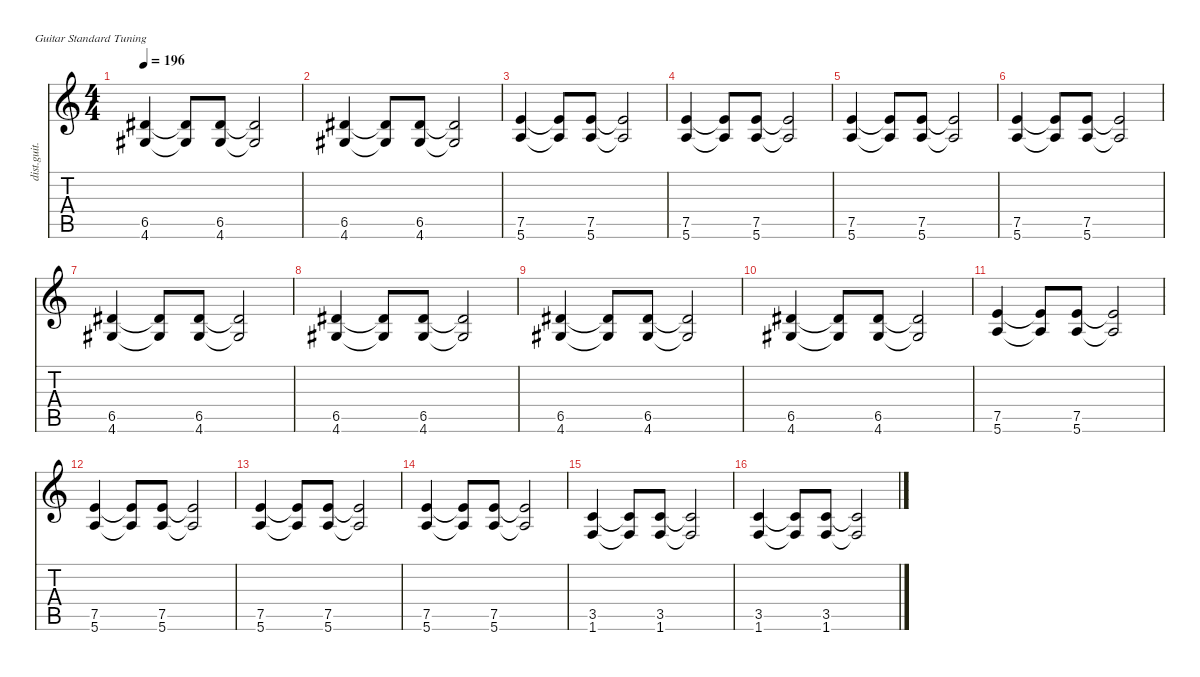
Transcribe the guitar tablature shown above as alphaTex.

\defaultSystemsLayout 4
\hideDynamics
\bracketExtendMode nobrackets
\otherSystemsTrackNameOrientation horizontal
\track ("Gtr2" "dist.guit.") {instrument distortionguitar}
\staff {score tabs}
\tuning (E4 B3 G3 D3 A2 E2)
\ts (4 4)
\tempo 196
\clef g2
\ks c
(6.5{acc #} 4.6{acc #}).4{dy f beam Up} (6.5{t acc #} 4.6{t acc #}).8{beam Up} (6.5{acc #} 4.6{acc #}).8{beam Up} (6.5{t acc #} 4.6{t acc #}).2{beam Up} |
(6.5{acc #} 4.6{acc #}).4{beam Up} (6.5{t acc #} 4.6{t acc #}).8{beam Up} (6.5{acc #} 4.6{acc #}).8{beam Up} (6.5{t acc #} 4.6{t acc #}).2{beam Up} |
(7.5 5.6).4{beam Up} (7.5{t} 5.6{t}).8{beam Up} (7.5 5.6).8{beam Up} (7.5{t} 5.6{t}).2{beam Up} |
(7.5 5.6).4{beam Up} (7.5{t} 5.6{t}).8{beam Up} (7.5 5.6).8{beam Up} (7.5{t} 5.6{t}).2{beam Up} |
(7.5 5.6).4{beam Up} (7.5{t} 5.6{t}).8{beam Up} (7.5 5.6).8{beam Up} (7.5{t} 5.6{t}).2{beam Up} |
(7.5 5.6).4{beam Up} (7.5{t} 5.6{t}).8{beam Up} (7.5 5.6).8{beam Up} (7.5{t} 5.6{t}).2{beam Up} |
(6.5{acc #} 4.6{acc #}).4{beam Up} (6.5{t acc #} 4.6{t acc #}).8{beam Up} (6.5{acc #} 4.6{acc #}).8{beam Up} (6.5{t acc #} 4.6{t acc #}).2{beam Up} |
(6.5{acc #} 4.6{acc #}).4{beam Up} (6.5{t acc #} 4.6{t acc #}).8{beam Up} (6.5{acc #} 4.6{acc #}).8{beam Up} (6.5{t acc #} 4.6{t acc #}).2{beam Up} |
(6.5{acc #} 4.6{acc #}).4{beam Up} (6.5{t acc #} 4.6{t acc #}).8{beam Up} (6.5{acc #} 4.6{acc #}).8{beam Up} (6.5{t acc #} 4.6{t acc #}).2{beam Up} |
(6.5{acc #} 4.6{acc #}).4{beam Up} (6.5{t acc #} 4.6{t acc #}).8{beam Up} (6.5{acc #} 4.6{acc #}).8{beam Up} (6.5{t acc #} 4.6{t acc #}).2{beam Up} |
(7.5 5.6).4{beam Up} (7.5{t} 5.6{t}).8{beam Up} (7.5 5.6).8{beam Up} (7.5{t} 5.6{t}).2{beam Up} |
(7.5 5.6).4{beam Up} (7.5{t} 5.6{t}).8{beam Up} (7.5 5.6).8{beam Up} (7.5{t} 5.6{t}).2{beam Up} |
(7.5 5.6).4{beam Up} (7.5{t} 5.6{t}).8{beam Up} (7.5 5.6).8{beam Up} (7.5{t} 5.6{t}).2{beam Up} |
(7.5 5.6).4{beam Up} (7.5{t} 5.6{t}).8{beam Up} (7.5 5.6).8{beam Up} (7.5{t} 5.6{t}).2{beam Up} |
(3.5 1.6).4{beam Up} (3.5{t} 1.6{t}).8{beam Up} (3.5 1.6).8{beam Up} (3.5{t} 1.6{t}).2{beam Up} |
(3.5 1.6).4{beam Up} (3.5{t} 1.6{t}).8{beam Up} (3.5 1.6).8{beam Up} (3.5{t} 1.6{t}).2{beam Up}
